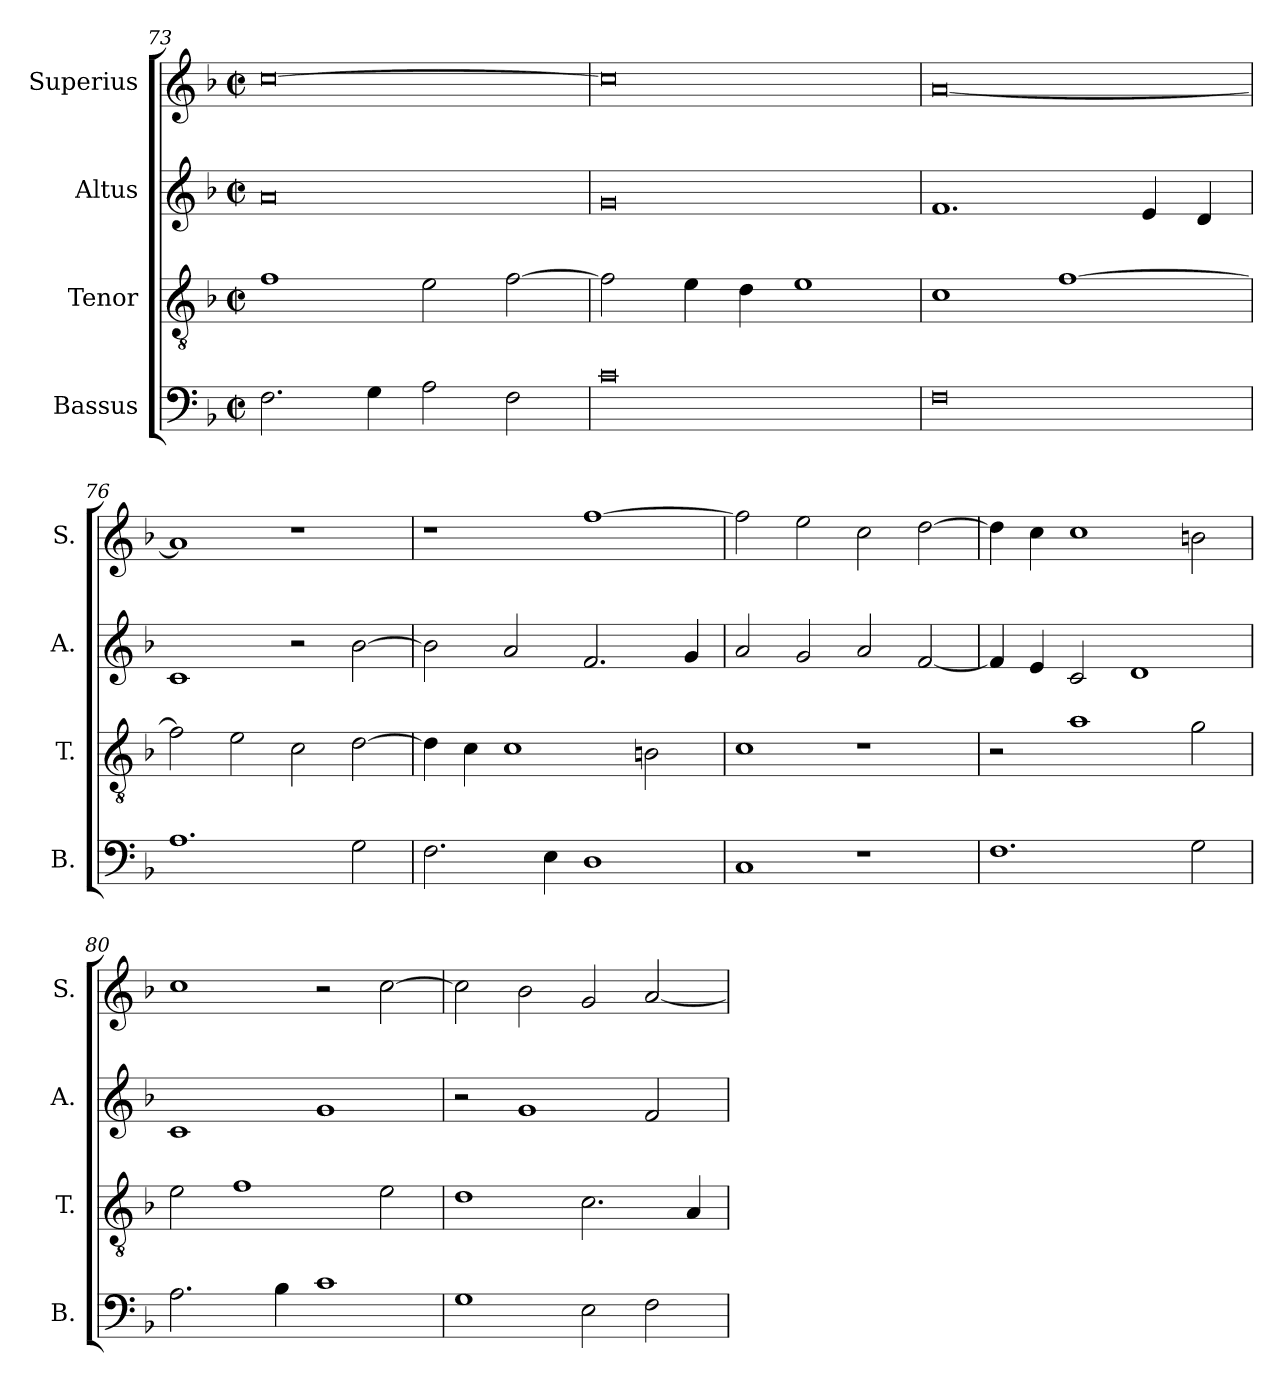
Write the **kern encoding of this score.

**kern	**kern	**kern	**kern
*part4	*part3	*part2	*part1
*staff4	*staff3	*staff2	*staff1
*I"Bassus	*I"Tenor	*I"Altus	*I"Superius
*I'B.	*I'T.	*I'A.	*I'S.
*clefF4	*clefGv2	*clefG2	*clefG2
*	*ITrd7c12	*	*
*k[b-]	*k[b-]	*k[b-]	*k[b-]
*F:	*F:	*F:	*F:
*M2/2	*M2/2	*M2/2	*M2/2
*met(c|)	*met(c|)	*met(c|)	*met(c|)
=73	=73	=73	=73
2.Fi\	1Fi	0ai	[>0cci
4Gi\	.	.	.
2Ai\	2Ei\	.	.
2Fi\	[>2Fi\	.	.
=74	=74	=74	=74
0ci	2Fi\]	0gi	0cci]
.	4Ei\	.	.
.	4Di\	.	.
.	1Ei	.	.
=75	=75	=75	=75
0Fi	1Ci	1.fi	[<0ai
.	[>1Fi	.	.
.	.	4ei/	.
.	.	4di/	.
!!LO:PB:g=z
=76	=76	=76	=76
1.Ai	2Fi\]	1ci	1ai]
.	2Ei\	.	.
.	2Ci\	2r	1r
2Gi\	[>2Di\	[>2b-i\	.
=77	=77	=77	=77
2.Fi\	4Di\]	2b-i\]	1r
.	4Ci\	.	.
.	1Ci	2ai/	.
4Ei\	.	.	.
1Di	.	2.fi/	[>1ffi
.	2BBni\	.	.
.	.	4gi/	.
=78	=78	=78	=78
1Ci	1Ci	2ai/	2ffi\]
.	.	2gi/	2eei\
1r	1r	2ai/	2cci\
.	.	[<2fi/	[>2ddi\
=79	=79	=79	=79
1.Fi	2r	4fi/]	4ddi\]
.	.	4ei/	4cci\
.	1Ai	2ci/	1cci
.	.	1di	.
2Gi\	2Gi\	.	2bni\
!!LO:LB:g=z
=80	=80	=80	=80
2.Ai\	2Ei\	1ci	1cci
.	1Fi	.	.
4B-i\	.	.	.
1ci	.	1gi	2r
.	2Ei\	.	[>2cci\
=81	=81	=81	=81
1Gi	1Di	2r	2cci\]
.	.	1gi	2b-i\
2Ei\	2.Ci\	.	2gi/
2Fi\	.	2fi/	[<2ai/
.	4AAi/	.	.
=	=	=	=
*-	*-	*-	*-
